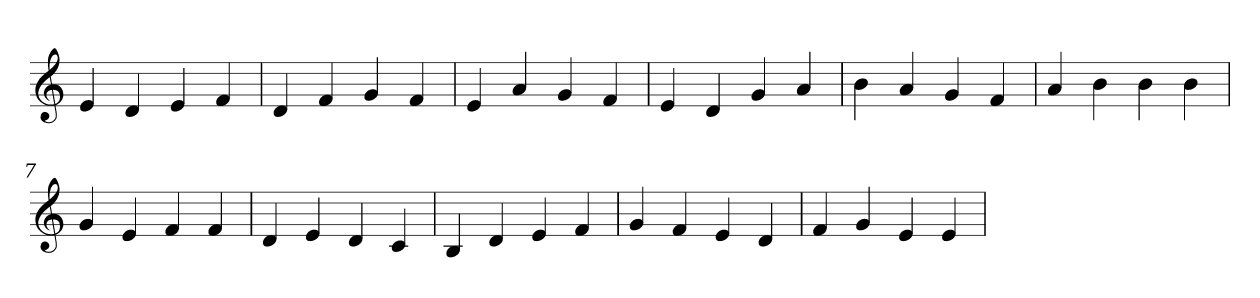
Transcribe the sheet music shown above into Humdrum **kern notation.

**kern
*part1
*staff1
*clefG2
=1
4e
4d
4e
4f
=2
4d
4f
4g
4f
=3
4e
4a
4g
4f
=4
4e
4d
4g
4a
=5
4b
4a
4g
4f
=6
4a
4b
4b
4b
=7
4g
4e
4f
4f
=8
4d
4e
4d
4c
=9
4B
4d
4e
4f
=10
4g
4f
4e
4d
=11
4f
4g
4e
4e
=
*-
